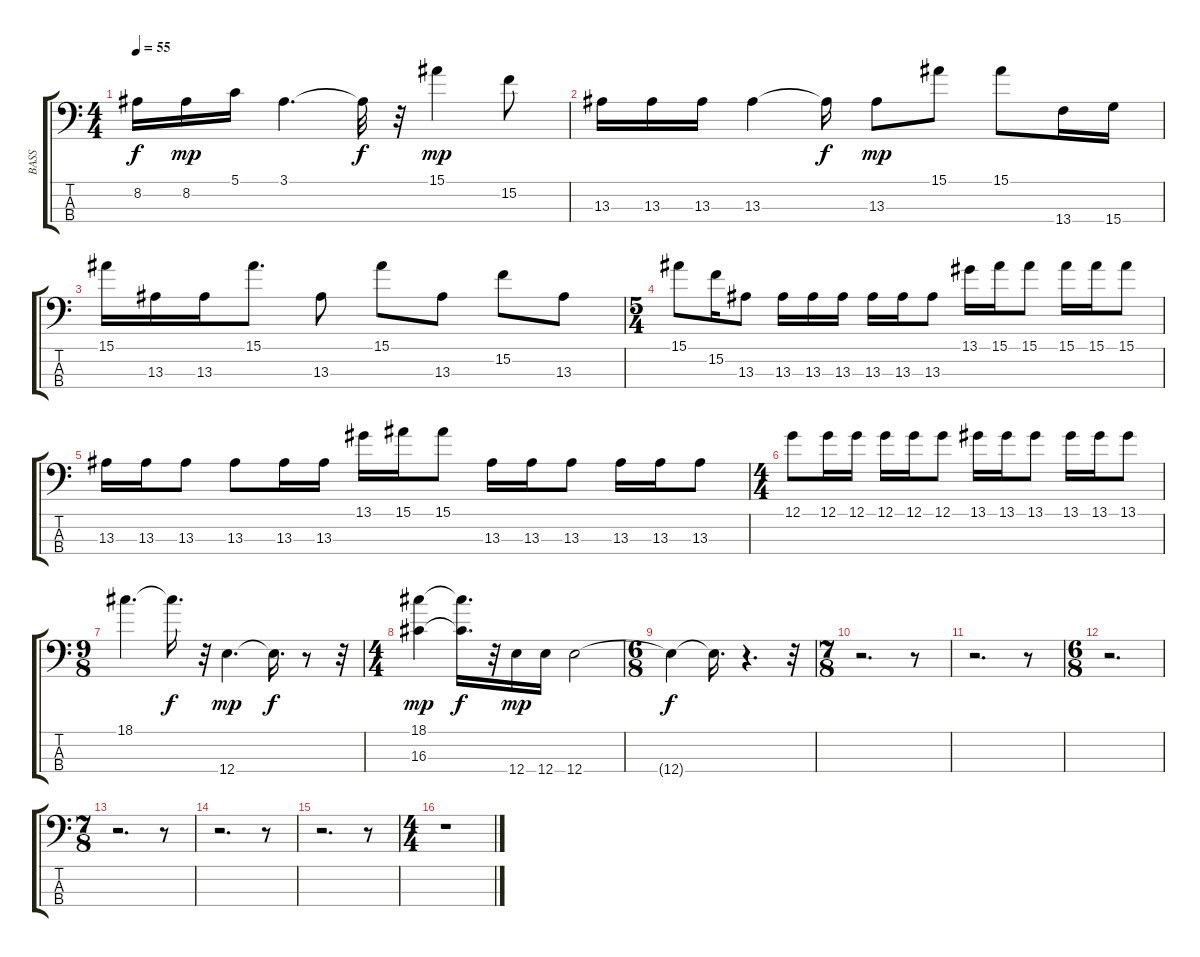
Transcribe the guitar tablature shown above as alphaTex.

\track ("BASS             " "BASS      ") {instrument fretlessbass}
\staff {score tabs}
\tuning (G2 D2 A1 E1) {hide}
\ts (4 4)
\tempo 55
\clef f4
\ks c
8.2{t}.16{dy f} 8.2.16{dy mp} 5.1.16 3.1.4{d} 3.1{t}.32{dy f} r.32 15.1.4{dy mp} 15.2.8 |
13.3.16 13.3.16 13.3.16 13.3.4 13.3{t}.16{dy f} 13.3.8{dy mp} 15.1.8 15.1.8 13.4.16 15.4.16 |
15.1.16 13.3.16 13.3.16 15.1.8{d} 13.3.8 15.1.8 13.3.8 15.2.8 13.3.8 |
\ts (5 4)
15.1.8 15.2.16 13.3.8 13.3.16 13.3.16 13.3.16 13.3.16 13.3.16 13.3.8 13.1.16 15.1.16 15.1.8 15.1.16 15.1.16 15.1.8 |
13.3.16 13.3.16 13.3.8 13.3.8 13.3.16 13.3.16 13.1.16 15.1.16 15.1.8 13.3.16 13.3.16 13.3.8 13.3.16 13.3.16 13.3.8 |
\ts (4 4)
12.1.8 12.1.16 12.1.16 12.1.16 12.1.16 12.1.8 13.1.16 13.1.16 13.1.8 13.1.16 13.1.16 13.1.8 |
\ts (9 8)
18.1.4{d} 18.1{t}.16{d dy f} r.32 12.4.4{d dy mp} 12.4{t}.16{d dy f} r.8 r.32 |
\ts (4 4)
(18.1 16.3).4{dy mp} (18.1{t} 16.3{t}).16{d dy f} r.32 12.4.16{dy mp} 12.4.16 12.4.2 |
\ts (6 8)
12.4{t}.4{dy f} 12.4{t}.16{d} r.4{d} r.32 |
\ts (7 8)
r.2{d} r.8 |
r.2{d} r.8 |
\ts (6 8)
r.2{d} |
\ts (7 8)
r.2{d} r.8 |
r.2{d} r.8 |
r.2{d} r.8 |
\ts (4 4)
r.1
